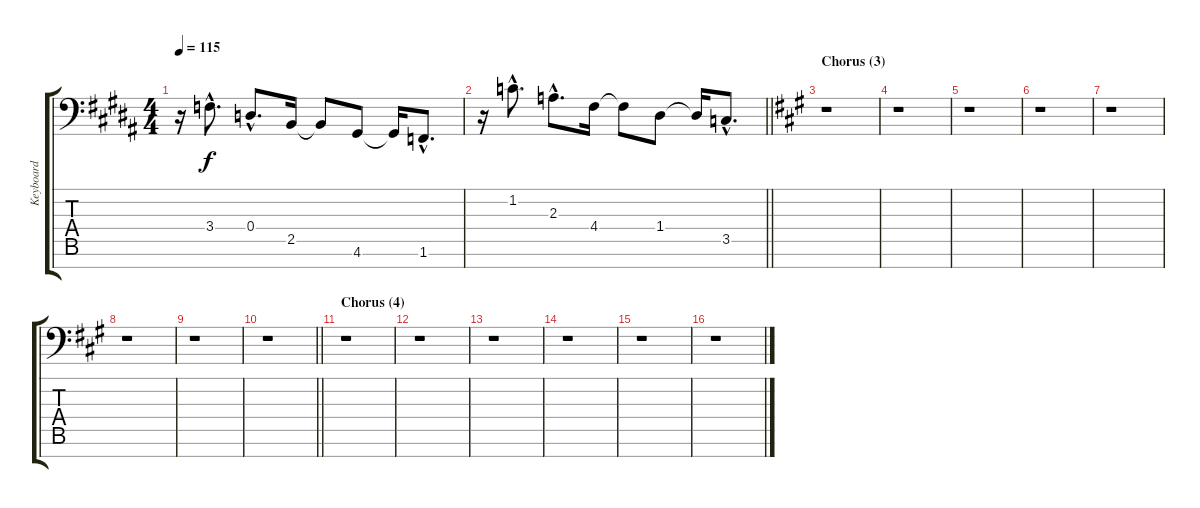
\track ("Keyboard" "Keyboard") {instrument clavinet}
\staff {score tabs}
\tuning (E4 B3 G3 D3 A2 E2 E1) {hide}
\ts (4 4)
\tempo 115
\clef f4
\ks b
r.16{dy f} 3.4{hac}.8{d} 0.4{hac}.8{d} 2.5.16 2.5{t}.8 4.6.8 4.6{t}.16 1.6{hac}.8{d} |
\barLineRight lightlight
r.16 1.2{hac}.8{d} 2.3{hac}.8{d} 4.4.16 4.4{t}.8 1.4.8 1.4{t}.16 3.5{hac}.8{d} |
\section ("" "Chorus (3)")
\ks a
r.1 |
r.1 |
r.1 |
r.1 |
r.1 |
r.1 |
r.1 |
\barLineRight lightlight
r.1 |
\section ("" "Chorus (4)")
r.1 |
r.1 |
r.1 |
r.1 |
r.1 |
r.1
